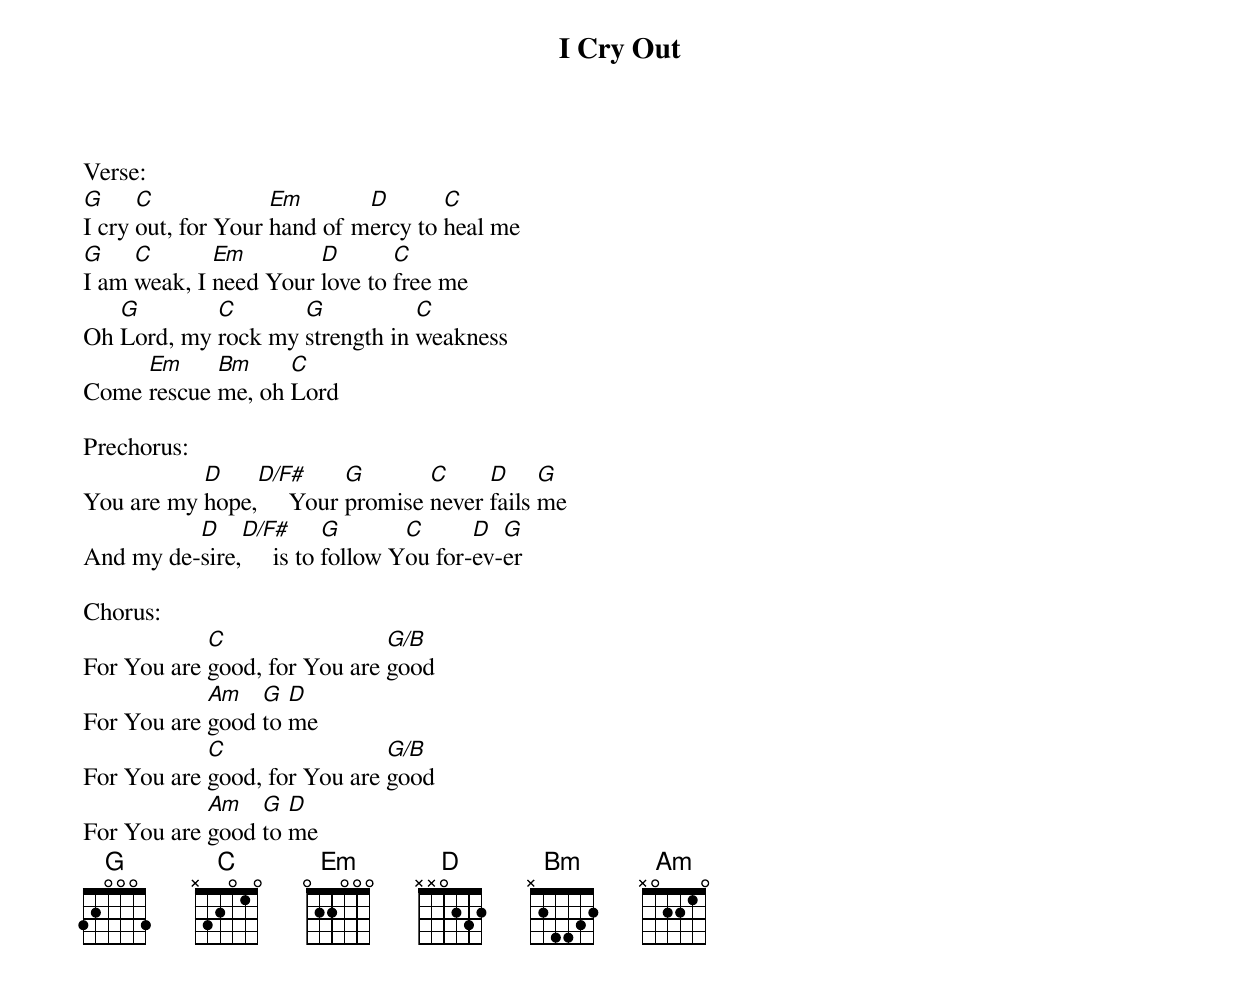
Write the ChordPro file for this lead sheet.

{title:I Cry Out}
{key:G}

Verse:
[G]I cry [C]out, for Your [Em]hand of m[D]ercy to [C]heal me
[G]I am [C]weak, I [Em]need Your [D]love to [C]free me
Oh [G]Lord, my [C]rock my [G]strength in [C]weakness
Come [Em]rescue [Bm]me, oh [C]Lord

Prechorus:
You are my [D]hope,[D/F#]     Your [G]promise [C]never [D]fails [G]me
And my de-[D]sire,[D/F#]     is to [G]follow Y[C]ou for-[D]ev-[G]er

Chorus:
For You are [C]good, for You are [G/B]good
For You are [Am]good [G]to [D]me
For You are [C]good, for You are [G/B]good
For You are [Am]good [G]to [D]me
